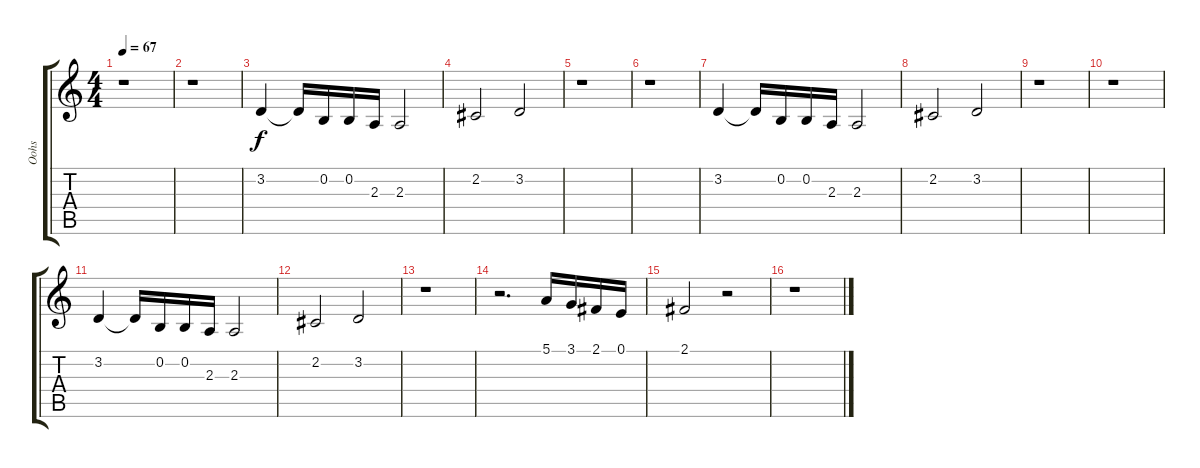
\track ("Oohs" "Oohs") {instrument voiceoohs}
\staff {score tabs}
\tuning (E4 B3 G3 D3 A2 E2) {hide}
\ts (4 4)
\tempo 67
\clef g2
\ks c
r.1{dy f} |
r.1 |
3.2.4 3.2{t}.16 0.2.16 0.2.16 2.3.16 2.3.2 |
2.2.2 3.2.2 |
r.1 |
r.1 |
3.2.4 3.2{t}.16 0.2.16 0.2.16 2.3.16 2.3.2 |
2.2.2 3.2.2 |
r.1 |
r.1 |
3.2.4 3.2{t}.16 0.2.16 0.2.16 2.3.16 2.3.2 |
2.2.2 3.2.2 |
r.1 |
r.2{d} 5.1.16 3.1.16 2.1.16 0.1.16 |
2.1.2 r.2 |
r.1
